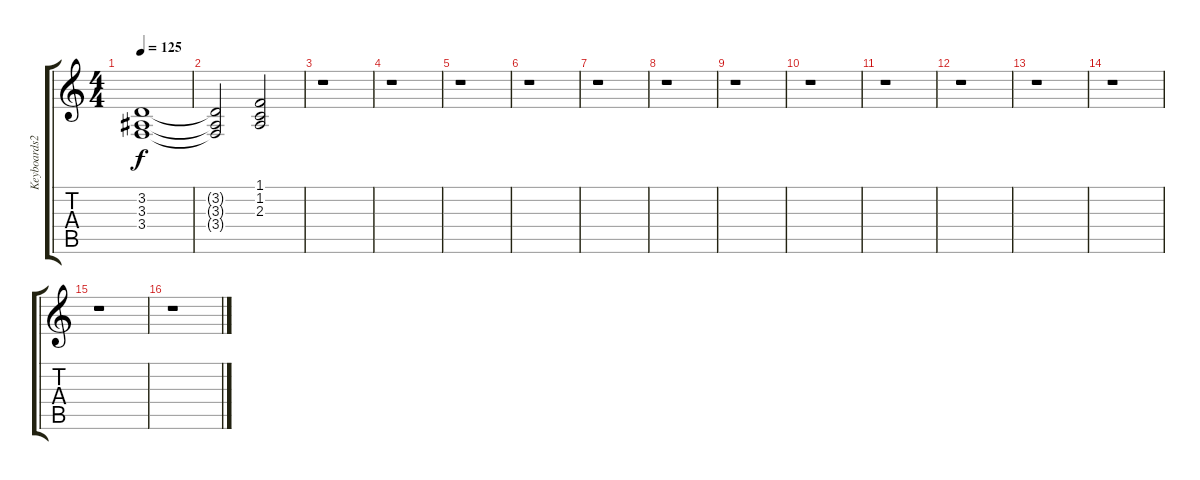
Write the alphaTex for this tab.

\track ("Keyboards2" "Keyboards2") {instrument pad8sweep}
\staff {score tabs}
\tuning (E4 B3 G3 D3 A2 E2) {hide}
\ts (4 4)
\tempo 125
\clef g2
\ks c
(3.2 3.3 3.4).1{dy f} |
(3.2{t} 3.3{t} 3.4{t}).2 (1.1 1.2 2.3).2 |
r.1 |
r.1 |
r.1 |
r.1 |
r.1 |
r.1 |
r.1 |
r.1 |
r.1 |
r.1 |
r.1 |
r.1 |
r.1 |
r.1
